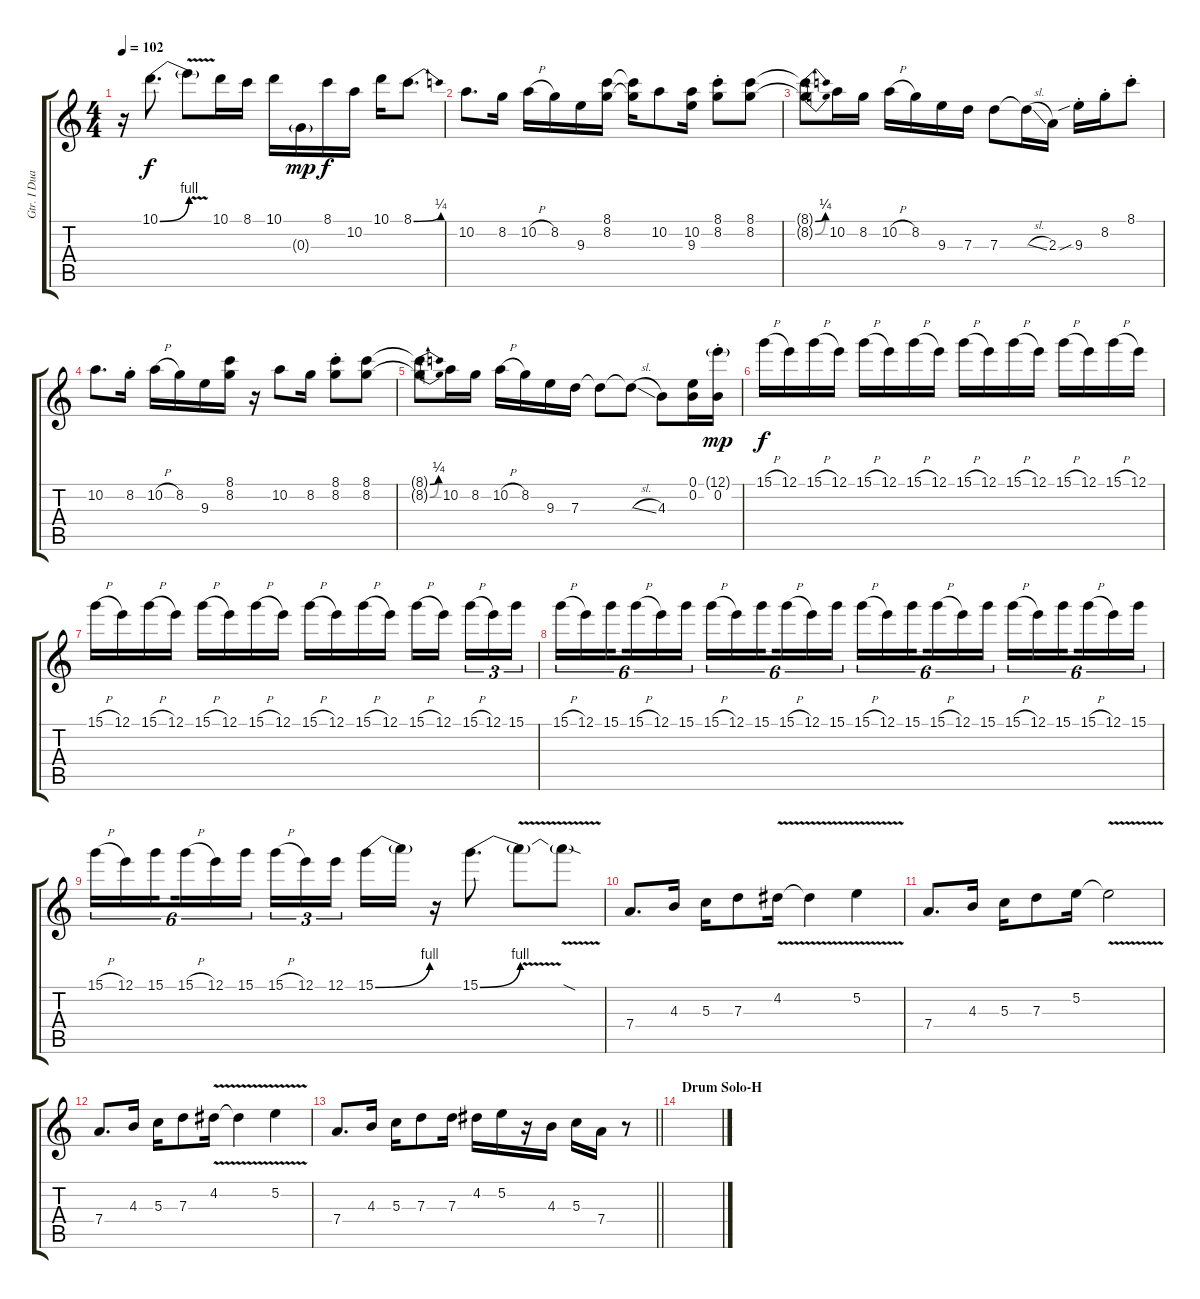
\track ("Gtr. I Duane" "Gtr. I Dua") {instrument electricguitarclean}
\staff {score tabs}
\tuning (E4 B3 G3 D3 A2 E2) {hide}
\ts (4 4)
\tempo 102
\clef g2
\ks c
r.16{dy f} 10.1{be (bend 0 0 60 4)}.8{d} 10.1{v t}.8 10.1.16 8.1.16 10.1.16 0.3{g}.16{dy mp} 8.1.16{dy f} 10.2.16 10.1.16 8.1{be (bend 0 0 60 1)}.8{d} |
10.2.8{d} 8.2.16 10.2{h}.16 8.2.16 9.3.16 (8.1 8.2).16 (8.1{t} 8.2{t}).16 10.2.8 (10.2 9.3).16 (8.1{st} 8.2{st}).8 (8.1 8.2).8 |
(8.1{be (bend 0 0 60 1) t} 8.2{be (bend 0 0 60 1) t}).8 10.2.16 8.2.16 10.2{h}.16 8.2.16 9.3.16 7.3.16 7.3.8 7.3{sl t}.16 2.3.16 9.3{sib st}.16 8.2{st}.16 8.1{st}.8 |
10.2.8{d} 8.2{st}.16 10.2{h}.16 8.2.16 9.3.16 (8.1 8.2).16 r.16 10.2.8 8.2.16 (8.1{st} 8.2{st}).8 (8.1 8.2).8 |
(8.1{be (bend 0 0 60 1) t} 8.2{be (bend 0 0 60 1) t}).8 10.2.16 8.2.16 10.2{h}.16 8.2.16 9.3.16 7.3.16 7.3{t}.8 7.3{sl t}.8 4.3.8 (0.1 0.2).16 (12.1{g} 0.2{st}).16{dy mp} |
15.1{h}.16{dy f} 12.1.16 15.1{h}.16 12.1.16 15.1{h}.16 12.1.16 15.1{h}.16 12.1.16 15.1{h}.16 12.1.16 15.1{h}.16 12.1.16 15.1{h}.16 12.1.16 15.1{h}.16 12.1.16 |
15.1{h}.16 12.1.16 15.1{h}.16 12.1.16 15.1{h}.16 12.1.16 15.1{h}.16 12.1.16 15.1{h}.16 12.1.16 15.1{h}.16 12.1.16 15.1{h}.16 12.1.16{beam splitsecondary} 15.1{h}.16{tu (3 2)} 12.1.16{tu (3 2)} 15.1.16{tu (3 2)} |
15.1{h}.16{tu (6 4)} 12.1.16{tu (6 4)} 15.1.16{tu (6 4) beam splitsecondary} 15.1{h}.16{tu (6 4)} 12.1.16{tu (6 4)} 15.1.16{tu (6 4)} 15.1{h}.16{tu (6 4)} 12.1.16{tu (6 4)} 15.1.16{tu (6 4) beam splitsecondary} 15.1{h}.16{tu (6 4)} 12.1.16{tu (6 4)} 15.1.16{tu (6 4)} 15.1{h}.16{tu (6 4)} 12.1.16{tu (6 4)} 15.1.16{tu (6 4) beam splitsecondary} 15.1{h}.16{tu (6 4)} 12.1.16{tu (6 4)} 15.1.16{tu (6 4)} 15.1{h}.16{tu (6 4)} 12.1.16{tu (6 4)} 15.1.16{tu (6 4) beam splitsecondary} 15.1{h}.16{tu (6 4)} 12.1.16{tu (6 4)} 15.1.16{tu (6 4)} |
15.1{h}.16{tu (6 4)} 12.1.16{tu (6 4)} 15.1.16{tu (6 4) beam splitsecondary} 15.1{h}.16{tu (6 4)} 12.1.16{tu (6 4)} 15.1.16{tu (6 4)} 15.1{h}.16{tu (3 2)} 12.1.16{tu (3 2)} 12.1.16{tu (3 2) beam splitsecondary} 15.1{be (bend 0 0 60 4)}.16 15.1{t}.16 r.16 15.1{be (bend 0 0 60 4)}.8{d} 15.1{v t}.8 15.1{sod t}.8 |
7.4.8{d} 4.3.16 5.3.16 7.3.8 4.2{v}.16 4.2{t}.4 5.2{v}.4 |
7.4.8{d} 4.3.16 5.3.16 7.3.8 5.2.16 5.2{v t}.2 |
7.4.8{d} 4.3.16 5.3.16 7.3.8 4.2{v}.16 4.2{t}.4 5.2{v}.4 |
\barLineRight lightlight
7.4.8{d} 4.3.16 5.3.16 7.3.8 7.3.16 4.2.16 5.2.16 r.16 4.3.16 5.3.16 7.4.16 r.8 |
\section ("" "Drum Solo-H")
